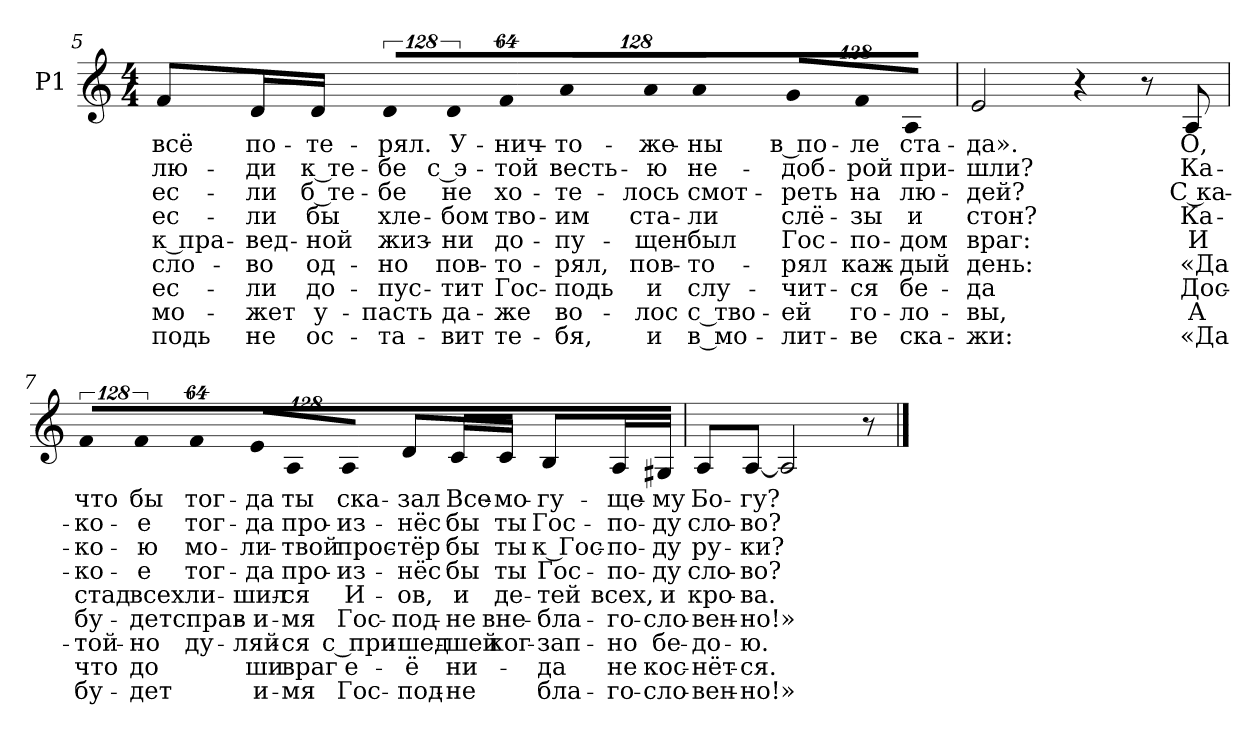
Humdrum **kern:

**kern	**text	**text	**text	**text	**text	**text	**text	**text	**text
*part1	*part1	*part1	*part1	*part1	*part1	*part1	*part1	*part1	*part1
*staff1	*staff1	*staff1	*staff1	*staff1	*staff1	*staff1	*staff1	*staff1	*staff1
*I"P1	*	*	*	*	*	*	*	*	*
!!LO:LB:g=z
*clefG2	*	*	*	*	*	*	*	*	*
*k[]	*	*	*	*	*	*	*	*	*
*a:	*	*	*	*	*	*	*	*	*
*M4/4	*	*	*	*	*	*	*	*	*
=5	=5	=5	=5	=5	=5	=5	=5	=5	=5
!	!LO:LY:b:color=#000000	!LO:LY:b:color=#000000	!LO:LY:b:color=#000000	!LO:LY:b:color=#000000	!LO:LY:b:color=#000000	!LO:LY:b:color=#000000	!LO:LY:b:color=#000000	!LO:LY:b:color=#000000	!LO:LY:b:color=#000000
8fi/L	всё	лю-	ес-	ес-	к пра-	-сло-	-ес-	-мо-	-подь
!	!LO:LY:b:color=#000000	!LO:LY:b:color=#000000	!LO:LY:b:color=#000000	!LO:LY:b:color=#000000	!LO:LY:b:color=#000000	!LO:LY:b:color=#000000	!LO:LY:b:color=#000000	!LO:LY:b:color=#000000	!LO:LY:b:color=#000000
16di/L	по-	-ди	-ли	-ли	-вед-	во	ли	жет	не
!	!LO:LY:b:color=#000000	!LO:LY:b:color=#000000	!LO:LY:b:color=#000000	!LO:LY:b:color=#000000	!LO:LY:b:color=#000000	!LO:LY:b:color=#000000	!LO:LY:b:color=#000000	!LO:LY:b:color=#000000	!LO:LY:b:color=#000000
16di/JJ	-те-	к те-	б те-	бы	-ной	од-	-до-	-у-	-ос-
!LO:N:vis=8	!	!	!	!	!	!	!	!	!
!	!LO:LY:b:color=#000000	!LO:LY:b:color=#000000	!LO:LY:b:color=#000000	!LO:LY:b:color=#000000	!LO:LY:b:color=#000000	!LO:LY:b:color=#000000	!LO:LY:b:color=#000000	!LO:LY:b:color=#000000	!LO:LY:b:color=#000000
1024%85di/L	-рял.	-бе	-бе	хле-	жиз-	-но	пус-	-пасть	та-
!LO:N:vis=8	!	!	!	!	!	!	!	!	!
!	!LO:LY:b:color=#000000	!LO:LY:b:color=#000000	!LO:LY:b:color=#000000	!LO:LY:b:color=#000000	!LO:LY:b:color=#000000	!LO:LY:b:color=#000000	!LO:LY:b:color=#000000	!LO:LY:b:color=#000000	!LO:LY:b:color=#000000
1024%85di/	У-	с э-	не	-бом	-ни	-пов-	-тит	да-	-вит
!LO:N:vis=8	!	!	!	!	!	!	!	!	!
!	!LO:LY:b:color=#000000	!LO:LY:b:color=#000000	!LO:LY:b:color=#000000	!LO:LY:b:color=#000000	!LO:LY:b:color=#000000	!LO:LY:b:color=#000000	!LO:LY:b:color=#000000	!LO:LY:b:color=#000000	!LO:LY:b:color=#000000
512%43fi/J	-нич-	-той	хо-	тво-	до-	то-	-Гос-	-же	те-
!LO:N:vis=8	!	!	!	!	!	!	!	!	!
!	!LO:LY:b:color=#000000	!LO:LY:b:color=#000000	!LO:LY:b:color=#000000	!LO:LY:b:color=#000000	!LO:LY:b:color=#000000	!LO:LY:b:color=#000000	!LO:LY:b:color=#000000	!LO:LY:b:color=#000000	!LO:LY:b:color=#000000
1024%85ai/L	-то-	весть-	-те-	-им	-пу-	-рял,	подь	во-	-бя,
!LO:N:vis=8	!	!	!	!	!	!	!	!	!
!	!LO:LY:b:color=#000000	!LO:LY:b:color=#000000	!LO:LY:b:color=#000000	!LO:LY:b:color=#000000	!LO:LY:b:color=#000000	!LO:LY:b:color=#000000	!LO:LY:b:color=#000000	!LO:LY:b:color=#000000	!LO:LY:b:color=#000000
1024%85ai/	-же-	-ю	-лось	ста-	-щен	пов-	-и	лос	и
!LO:N:vis=8	!	!	!	!	!	!	!	!	!
!	!LO:LY:b:color=#000000	!LO:LY:b:color=#000000	!LO:LY:b:color=#000000	!LO:LY:b:color=#000000	!LO:LY:b:color=#000000	!LO:LY:b:color=#000000	!LO:LY:b:color=#000000	!LO:LY:b:color=#000000	!LO:LY:b:color=#000000
512%43ai/J	-ны	не-	смот-	-ли	был	то-	-слу-	-с тво-	-в мо-
!LO:N:vis=8	!	!	!	!	!	!	!	!	!
!	!LO:LY:b:color=#000000	!LO:LY:b:color=#000000	!LO:LY:b:color=#000000	!LO:LY:b:color=#000000	!LO:LY:b:color=#000000	!LO:LY:b:color=#000000	!LO:LY:b:color=#000000	!LO:LY:b:color=#000000	!LO:LY:b:color=#000000
1024%85gi/L	в по-	-доб-	-реть	слё-	Гос-	-рял	чит-	-ей	лит-
!LO:N:vis=8	!	!	!	!	!	!	!	!	!
!	!LO:LY:b:color=#000000	!LO:LY:b:color=#000000	!LO:LY:b:color=#000000	!LO:LY:b:color=#000000	!LO:LY:b:color=#000000	!LO:LY:b:color=#000000	!LO:LY:b:color=#000000	!LO:LY:b:color=#000000	!LO:LY:b:color=#000000
1024%85fi/	-ле	-рой	на	-зы	-по-	-каж-	-ся	го-	-ве
!LO:N:vis=8	!	!	!	!	!	!	!	!	!
!	!LO:LY:b:color=#000000	!LO:LY:b:color=#000000	!LO:LY:b:color=#000000	!LO:LY:b:color=#000000	!LO:LY:b:color=#000000	!LO:LY:b:color=#000000	!LO:LY:b:color=#000000	!LO:LY:b:color=#000000	!LO:LY:b:color=#000000
512%43Ai/J	ста-	при-	лю-	и	-дом	дый	бе-	-ло-	-ска-
=6	=6	=6	=6	=6	=6	=6	=6	=6	=6
!	!LO:LY:b:color=#000000	!LO:LY:b:color=#000000	!LO:LY:b:color=#000000	!LO:LY:b:color=#000000	!LO:LY:b:color=#000000	!LO:LY:b:color=#000000	!LO:LY:b:color=#000000	!LO:LY:b:color=#000000	!LO:LY:b:color=#000000
2ei/	-да».	-шли?	-дей?	стон?	враг:	-день:	да	вы,	жи:
4r	.	.	.	.	.	.	.	.	.
8r	.	.	.	.	.	.	.	.	.
!	!LO:LY:b:color=#000000	!LO:LY:b:color=#000000	!LO:LY:b:color=#000000	!LO:LY:b:color=#000000	!LO:LY:b:color=#000000	!LO:LY:b:color=#000000	!LO:LY:b:color=#000000	!LO:LY:b:color=#000000	!LO:LY:b:color=#000000
8Ai/	О,	Ка-	С ка-	Ка-	И	«Да	Дос-	-А	«Да
!!LO:LB:g=z
=7	=7	=7	=7	=7	=7	=7	=7	=7	=7
!LO:N:vis=8	!	!	!	!	!	!	!	!	!
!	!LO:LY:b:color=#000000	!LO:LY:b:color=#000000	!LO:LY:b:color=#000000	!LO:LY:b:color=#000000	!LO:LY:b:color=#000000	!LO:LY:b:color=#000000	!LO:LY:b:color=#000000	!LO:LY:b:color=#000000	!LO:LY:b:color=#000000
1024%85fi/L	что	-ко-	-ко-	-ко-	стад	бу-	-той-	-что	бу-
!LO:N:vis=8	!	!	!	!	!	!	!	!	!
!	!LO:LY:b:color=#000000	!LO:LY:b:color=#000000	!LO:LY:b:color=#000000	!LO:LY:b:color=#000000	!LO:LY:b:color=#000000	!LO:LY:b:color=#000000	!LO:LY:b:color=#000000	!LO:LY:b:color=#000000	!LO:LY:b:color=#000000
1024%85fi/	бы	-е	-ю	-е	всех	-дет	но	до	дет
!LO:N:vis=8	!	!	!	!	!	!	!	!	!
!	!LO:LY:b:color=#000000	!LO:LY:b:color=#000000	!LO:LY:b:color=#000000	!LO:LY:b:color=#000000	!LO:LY:b:color=#000000	!LO:LY:b:color=#000000	!LO:LY:b:color=#000000	!	!
512%43fi/J	тог-	тог-	мо-	тог-	ли-	справ-	-ду-	.	.
!LO:N:vis=8	!	!	!	!	!	!	!	!	!
!	!LO:LY:b:color=#000000	!LO:LY:b:color=#000000	!LO:LY:b:color=#000000	!LO:LY:b:color=#000000	!LO:LY:b:color=#000000	!LO:LY:b:color=#000000	!LO:LY:b:color=#000000	!LO:LY:b:color=#000000	!LO:LY:b:color=#000000
1024%85ei/L	-да	-да	-ли-	-да	-шил-	-и-	-ляй-	-ши	и-
!LO:N:vis=8	!	!	!	!	!	!	!	!	!
!	!LO:LY:b:color=#000000	!LO:LY:b:color=#000000	!LO:LY:b:color=#000000	!LO:LY:b:color=#000000	!LO:LY:b:color=#000000	!LO:LY:b:color=#000000	!LO:LY:b:color=#000000	!LO:LY:b:color=#000000	!LO:LY:b:color=#000000
1024%85Ai/	ты	про-	-твой	про-	-ся	-мя	ся	враг	мя
!LO:N:vis=8	!	!	!	!	!	!	!	!	!
!	!LO:LY:b:color=#000000	!LO:LY:b:color=#000000	!LO:LY:b:color=#000000	!LO:LY:b:color=#000000	!LO:LY:b:color=#000000	!LO:LY:b:color=#000000	!LO:LY:b:color=#000000	!LO:LY:b:color=#000000	!LO:LY:b:color=#000000
512%43Ai/J	ска-	-из-	прос-	-из-	И-	Гос-	-с при-	-е-	-Гос-
!	!LO:LY:b:color=#000000	!LO:LY:b:color=#000000	!LO:LY:b:color=#000000	!LO:LY:b:color=#000000	!LO:LY:b:color=#000000	!LO:LY:b:color=#000000	!LO:LY:b:color=#000000	!LO:LY:b:color=#000000	!LO:LY:b:color=#000000
8di/L	-зал	-нёс	-тёр	-нёс	-ов,	-под-	-шед-	-ё	под-
!	!LO:LY:b:color=#000000	!LO:LY:b:color=#000000	!LO:LY:b:color=#000000	!LO:LY:b:color=#000000	!LO:LY:b:color=#000000	!LO:LY:b:color=#000000	!LO:LY:b:color=#000000	!LO:LY:b:color=#000000	!LO:LY:b:color=#000000
16ci/L	Все-	бы	бы	бы	и	-не	шей	ни-	-не
!	!LO:LY:b:color=#000000	!LO:LY:b:color=#000000	!LO:LY:b:color=#000000	!LO:LY:b:color=#000000	!LO:LY:b:color=#000000	!LO:LY:b:color=#000000	!LO:LY:b:color=#000000	!	!
16ci/JJ	-мо-	ты	ты	ты	де-	вне-	-ког-	.	.
!	!LO:LY:b:color=#000000	!LO:LY:b:color=#000000	!LO:LY:b:color=#000000	!LO:LY:b:color=#000000	!LO:LY:b:color=#000000	!LO:LY:b:color=#000000	!LO:LY:b:color=#000000	!LO:LY:b:color=#000000	!LO:LY:b:color=#000000
8Bi/L	-гу-	Гос-	к Гос-	Гос-	-тей	-бла-	-зап-	-да	бла-
!	!LO:LY:b:color=#000000	!LO:LY:b:color=#000000	!LO:LY:b:color=#000000	!LO:LY:b:color=#000000	!LO:LY:b:color=#000000	!LO:LY:b:color=#000000	!LO:LY:b:color=#000000	!LO:LY:b:color=#000000	!LO:LY:b:color=#000000
16Ai/L	-ще-	-по-	-по-	-по-	всех,	-го-	-но	не	го-
!	!LO:LY:b:color=#000000	!LO:LY:b:color=#000000	!LO:LY:b:color=#000000	!LO:LY:b:color=#000000	!LO:LY:b:color=#000000	!LO:LY:b:color=#000000	!LO:LY:b:color=#000000	!LO:LY:b:color=#000000	!LO:LY:b:color=#000000
16G#Xi/JJ	-му	-ду	-ду	-ду	и	-сло-	-бе-	-кос-	-сло-
=8	=8	=8	=8	=8	=8	=8	=8	=8	=8
!	!LO:LY:b:color=#000000	!LO:LY:b:color=#000000	!LO:LY:b:color=#000000	!LO:LY:b:color=#000000	!LO:LY:b:color=#000000	!LO:LY:b:color=#000000	!LO:LY:b:color=#000000	!LO:LY:b:color=#000000	!LO:LY:b:color=#000000
8Ai/L	Бо-	сло-	ру-	сло-	кро-	-вен-	-до-	-нёт-	-вен-
!	!LO:LY:b:color=#000000	!LO:LY:b:color=#000000	!LO:LY:b:color=#000000	!LO:LY:b:color=#000000	!LO:LY:b:color=#000000	!LO:LY:b:color=#000000	!LO:LY:b:color=#000000	!LO:LY:b:color=#000000	!LO:LY:b:color=#000000
[<8Ai/J	-гу?	-во?	-ки?	-во?	-ва.	-но!»	ю.	ся.	но!»
2Ai/]	.	.	.	.	.	.	.	.	.
8r	.	.	.	.	.	.	.	.	.
==	==	==	==	==	==	==	==	==	==
*-	*-	*-	*-	*-	*-	*-	*-	*-	*-
